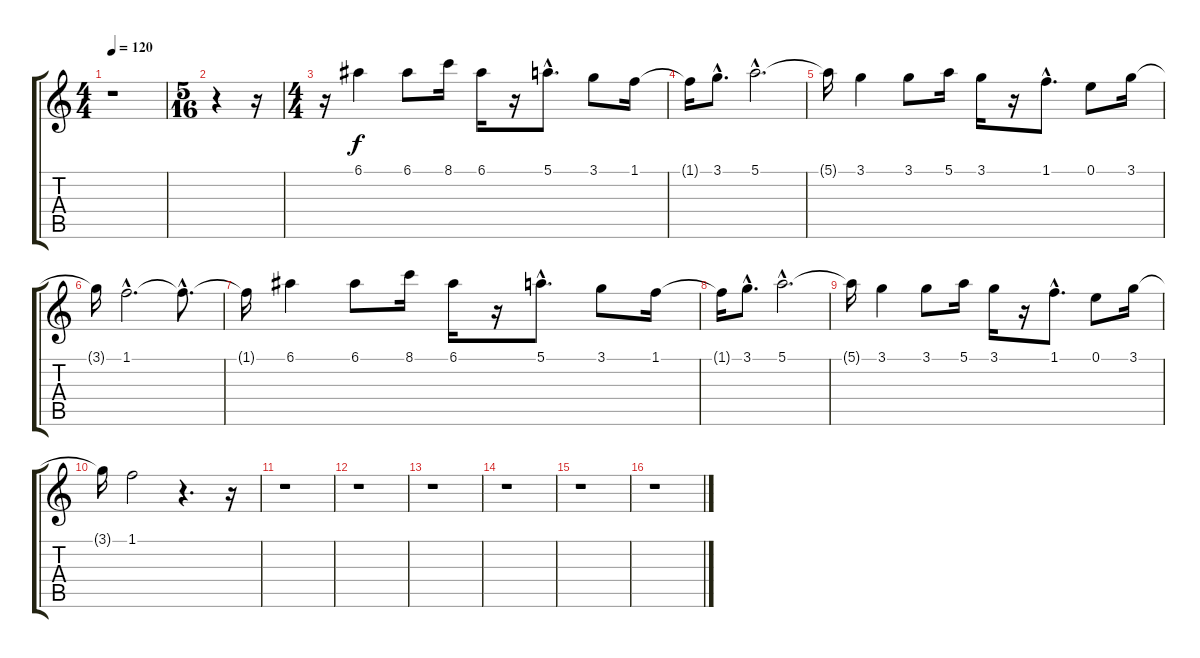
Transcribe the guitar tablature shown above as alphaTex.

\track "" {instrument electricguitarjazz}
\staff {score tabs}
\tuning (E4 B3 G3 D3 A2 E2) {hide}
\ts (4 4)
\tempo 120
\clef g2
\ks c
r.1{dy f instrument electricguitarjazz} |
\ts (5 16)
r.4 r.16 |
\ts (4 4)
r.16 6.1.4 6.1.8 8.1.16 6.1.16 r.16 5.1{hac}.8{d} 3.1.8 1.1.16 |
1.1{t}.16 3.1{hac}.8{d} 5.1{hac}.2{d} |
5.1{t}.16 3.1.4 3.1.8 5.1.16 3.1.16 r.16 1.1{hac}.8{d} 0.1.8 3.1.16 |
3.1{t}.16 1.1{hac}.2{d} 1.1{hac t}.8{d} |
1.1{t}.16 6.1.4 6.1.8 8.1.16 6.1.16 r.16 5.1{hac}.8{d} 3.1.8 1.1.16 |
1.1{t}.16 3.1{hac}.8{d} 5.1{hac}.2{d} |
5.1{t}.16 3.1.4 3.1.8 5.1.16 3.1.16 r.16 1.1{hac}.8{d} 0.1.8 3.1.16 |
3.1{t}.16 1.1.2 r.4{d} r.16 |
r.1 |
r.1 |
r.1 |
r.1 |
r.1 |
r.1
